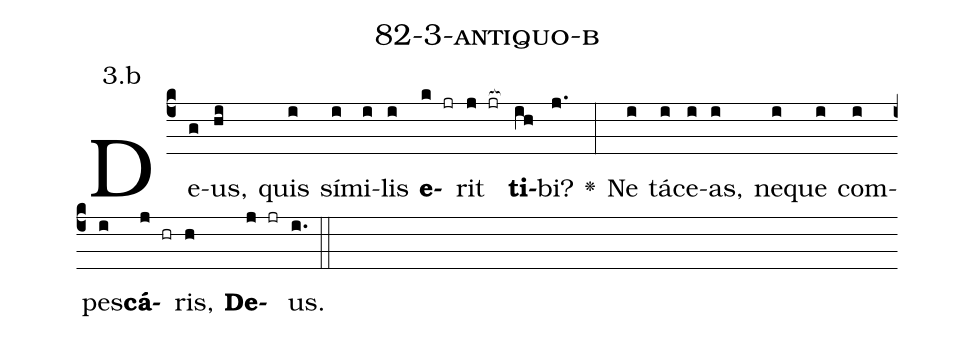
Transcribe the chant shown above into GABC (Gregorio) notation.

name: 82-3-antiquo-b;
annotation: 3.b;
%%
(c4)De(g)us,(hi) quis(i) sí(i)mi(i)lis(i) <b>e</b>(k jr)rit(j jr[ocb:1{]) <b>ti</b>(ih[ocb:0}])bi?(j.) <v>\greheightstar</v>(:) Ne(i) tá(i)ce(i)as,(i) ne(i)que(i) com(i)pes(i)<b>cá</b>(j hr)ris,(h) <b>De</b>(j jr)us.(i.) (::)


%E(i) u(i) o(j) u(h) a(j) e.(i.) (::)
